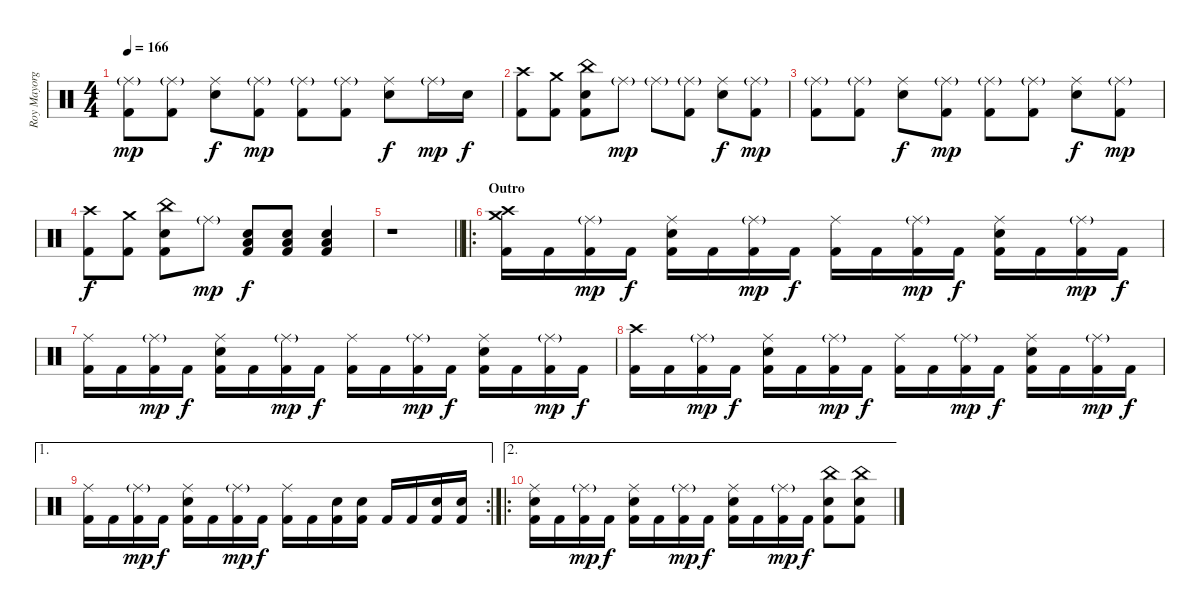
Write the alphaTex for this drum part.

\track ("Roy Mayorga (Drums)" "Roy Mayorg") {instrument percussion}
\staff {score}
\articulation defaults
\ts (4 4)
\tempo 166
\clef neutral
\ks c
("Ride (middle)"{g} "Kick (hit) 2").8{dy mp} ("Ride (middle)"{g} "Kick (hit) 2").8 ("Ride (middle)" "Electric Snare (hit)").8{dy f} ("Ride (middle)"{g} "Kick (hit) 2").8{dy mp} ("Ride (middle)"{g} "Kick (hit) 2").8 ("Ride (middle)"{g} "Kick (hit) 2").8 ("Ride (middle)" "Electric Snare (hit)").8{dy f} "Ride (middle)"{g}.16{dy mp} "Electric Snare (hit)".16{dy f} |
("Crash high (hit)" "Kick (hit) 2").8 ("Crash medium (hit)" "Kick (hit) 2").8 ("China (hit)" "Electric Snare (hit)" "Kick (hit) 2").8 "Ride (middle)"{g}.8{dy mp} "Ride (middle)"{g}.8 ("Ride (middle)"{g} "Kick (hit) 2").8 ("Ride (middle)" "Electric Snare (hit)").8{dy f} ("Ride (middle)"{g} "Kick (hit) 2").8{dy mp} |
("Ride (middle)"{g} "Kick (hit) 2").8 ("Ride (middle)"{g} "Kick (hit) 2").8 ("Ride (middle)" "Electric Snare (hit)").8{dy f} ("Ride (middle)"{g} "Kick (hit) 2").8{dy mp} ("Ride (middle)"{g} "Kick (hit) 2").8 ("Ride (middle)"{g} "Kick (hit) 2").8 ("Ride (middle)" "Electric Snare (hit)").8{dy f} ("Ride (middle)"{g} "Kick (hit) 2").8{dy mp} |
("Crash high (hit)" "Kick (hit) 2").8{dy f} ("Crash medium (hit)" "Kick (hit) 2").8 ("China (hit)" "Electric Snare (hit)" "Kick (hit) 2").8 "Ride (middle)"{g}.8{dy mp} ("Electric Snare (hit)" "Low Floor Tom (hit)" "Kick (hit) 2").8{dy f} ("Electric Snare (hit)" "Low Floor Tom (hit)" "Kick (hit) 2").8 ("Electric Snare (hit)" "Low Floor Tom (hit)" "Kick (hit) 2").4 |
\barLineRight lightlight
r.1 |
\ro
\section ("" "Outro")
("Crash medium (hit)" "Crash high (hit)" "Kick (hit) 2").16 "Kick (hit) 2".16 ("Ride (middle)"{g} "Kick (hit) 2").16{dy mp} "Kick (hit) 2".16{dy f} ("Ride (middle)" "Electric Snare (hit)" "Kick (hit) 2").16 "Kick (hit) 2".16 ("Ride (middle)"{g} "Kick (hit) 2").16{dy mp} "Kick (hit) 2".16{dy f} ("Ride (middle)" "Kick (hit) 2").16 "Kick (hit) 2".16 ("Ride (middle)"{g} "Kick (hit) 2").16{dy mp} "Kick (hit) 2".16{dy f} ("Ride (middle)" "Electric Snare (hit)" "Kick (hit) 2").16 "Kick (hit) 2".16 ("Ride (middle)"{g} "Kick (hit) 2").16{dy mp} "Kick (hit) 2".16{dy f} |
("Ride (middle)" "Kick (hit) 2").16 "Kick (hit) 2".16 ("Ride (middle)"{g} "Kick (hit) 2").16{dy mp} "Kick (hit) 2".16{dy f} ("Ride (middle)" "Electric Snare (hit)" "Kick (hit) 2").16 "Kick (hit) 2".16 ("Ride (middle)"{g} "Kick (hit) 2").16{dy mp} "Kick (hit) 2".16{dy f} ("Ride (middle)" "Kick (hit) 2").16 "Kick (hit) 2".16 ("Ride (middle)"{g} "Kick (hit) 2").16{dy mp} "Kick (hit) 2".16{dy f} ("Ride (middle)" "Electric Snare (hit)" "Kick (hit) 2").16 "Kick (hit) 2".16 ("Ride (middle)"{g} "Kick (hit) 2").16{dy mp} "Kick (hit) 2".16{dy f} |
("Crash high (hit)" "Kick (hit) 2").16 "Kick (hit) 2".16 ("Ride (middle)"{g} "Kick (hit) 2").16{dy mp} "Kick (hit) 2".16{dy f} ("Ride (middle)" "Electric Snare (hit)" "Kick (hit) 2").16 "Kick (hit) 2".16 ("Ride (middle)"{g} "Kick (hit) 2").16{dy mp} "Kick (hit) 2".16{dy f} ("Ride (middle)" "Kick (hit) 2").16 "Kick (hit) 2".16 ("Ride (middle)"{g} "Kick (hit) 2").16{dy mp} "Kick (hit) 2".16{dy f} ("Ride (middle)" "Electric Snare (hit)" "Kick (hit) 2").16 "Kick (hit) 2".16 ("Ride (middle)"{g} "Kick (hit) 2").16{dy mp} "Kick (hit) 2".16{dy f} |
\ae 1
\rc 2
("Ride (middle)" "Kick (hit) 2").16 "Kick (hit) 2".16 ("Ride (middle)"{g} "Kick (hit) 2").16{dy mp} "Kick (hit) 2".16{dy f} ("Ride (middle)" "Electric Snare (hit)" "Kick (hit) 2").16 "Kick (hit) 2".16 ("Ride (middle)"{g} "Kick (hit) 2").16{dy mp} "Kick (hit) 2".16{dy f} ("Ride (middle)" "Kick (hit) 2").16 "Kick (hit) 2".16 ("Electric Snare (hit)" "Kick (hit) 2").16 ("Electric Snare (hit)" "Kick (hit) 2").16 "Kick (hit) 2".16 "Kick (hit) 2".16 ("Electric Snare (hit)" "Kick (hit) 2").16 ("Electric Snare (hit)" "Kick (hit) 2").16 |
\ae 2
\ro
("Ride (middle)" "Electric Snare (hit)" "Kick (hit) 2").16 "Kick (hit) 2".16 ("Ride (middle)"{g} "Kick (hit) 2").16{dy mp} "Kick (hit) 2".16{dy f} ("Ride (middle)" "Electric Snare (hit)" "Kick (hit) 2").16 "Kick (hit) 2".16 ("Ride (middle)"{g} "Kick (hit) 2").16{dy mp} "Kick (hit) 2".16{dy f} ("Ride (middle)" "Electric Snare (hit)" "Kick (hit) 2").16 "Kick (hit) 2".16 ("Ride (middle)"{g} "Kick (hit) 2").16{dy mp} "Kick (hit) 2".16{dy f} ("China (hit)" "Electric Snare (hit)" "Kick (hit) 2").8 ("China (hit)" "Electric Snare (hit)" "Kick (hit) 2").8
